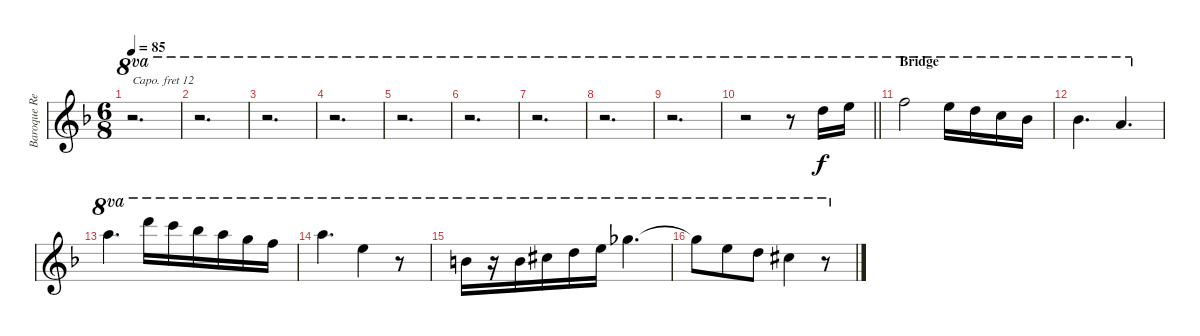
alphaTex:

\track ("Baroque Recorder (Manuel Staropoli)" "Baroque Re") {instrument recorder}
\staff {score}
\capo 12
\tuning (C5 E4 C4 G3 D3 E2) {hide}
\ts (6 8)
\tempo 85
\clef g2
\ks dminor
r.2{d ot 8va dy f} |
r.2{d ot 8va} |
r.2{d ot 8va} |
r.2{d ot 8va} |
r.2{d ot 8va} |
r.2{d ot 8va} |
r.2{d ot 8va} |
r.2{d ot 8va} |
r.2{d ot 8va} |
\barLineRight lightlight
r.2{ot 8va} r.8{ot 8va} 2.1.16{ot 8va} 4.1.16{ot 8va} |
\section ("" "Bridge")
5.1.2{ot 8va} 4.1.16{ot 8va} 2.1.16{ot 8va} 8.2.16{ot 8va} 6.2.16{ot 8va} |
6.2.4{d ot 8va} 5.2.4{d ot 8va} |
9.1.4{d ot 8va} 14.1.16{ot 8va} 12.1.16{ot 8va} 10.1.16{ot 8va} 9.1.16{ot 8va} 7.1.16{ot 8va} 5.1.16{ot 8va} |
9.1.4{d ot 8va} 4.1.4{ot 8va} r.8{ot 8va} |
7.2.16{ot 8va} r.16{ot 8va} 7.2.16{ot 8va} 9.2{acc #}.16{ot 8va} 10.2.16{ot 8va} 4.1.16{ot 8va} 6.1.4{d ot 8va} |
6.1{t}.8{ot 8va} 4.1.8{ot 8va} 2.1.8{ot 8va} 9.2{acc #}.4{ot 8va} r.8{ot 8va}
